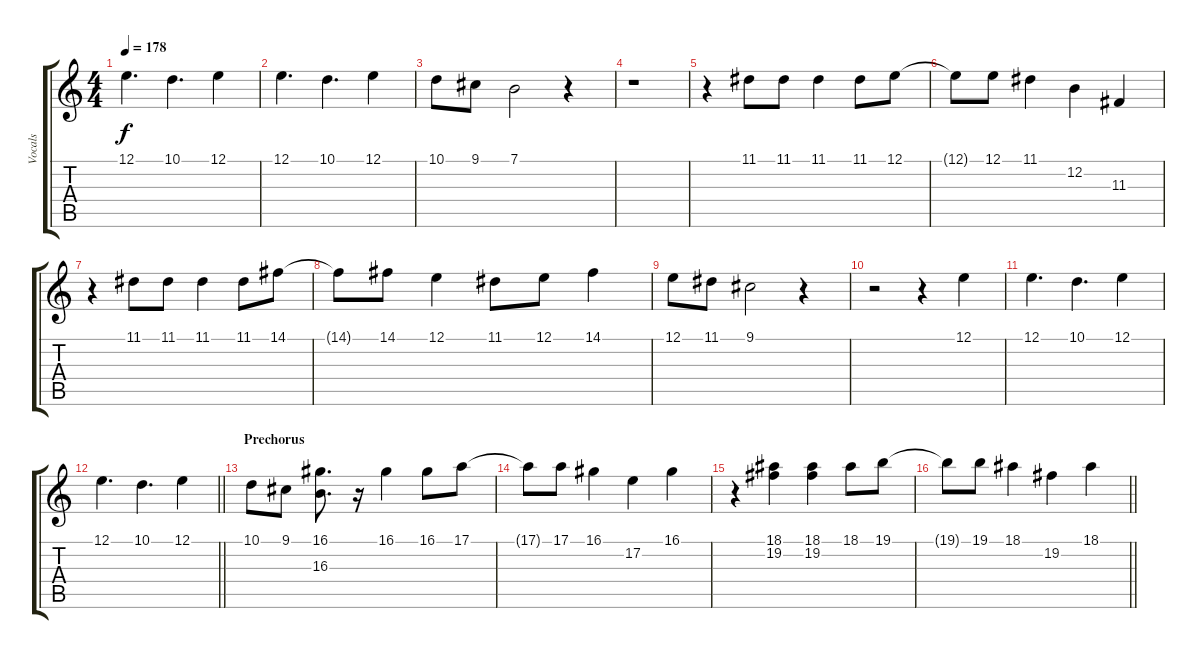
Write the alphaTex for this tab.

\track ("Vocals" "Vocals") {instrument lead6voice}
\staff {score tabs}
\tuning (E4 B3 G3 D3 A2 E2) {hide}
\ts (4 4)
\tempo 178
\clef g2
\ks c
12.1.4{d dy f} 10.1.4{d} 12.1.4 |
12.1.4{d} 10.1.4{d} 12.1.4 |
10.1.8 9.1.8 7.1.2 r.4 |
r.1 |
r.4 11.1.8 11.1.8 11.1.4 11.1.8 12.1.8 |
12.1{t}.8 12.1.8 11.1.4 12.2.4 11.3.4 |
r.4 11.1.8 11.1.8 11.1.4 11.1.8 14.1.8 |
14.1{t}.8 14.1.8 12.1.4 11.1.8 12.1.8 14.1.4 |
12.1.8 11.1.8 9.1.2 r.4 |
r.2 r.4 12.1.4 |
12.1.4{d} 10.1.4{d} 12.1.4 |
\barLineRight lightlight
12.1.4{d} 10.1.4{d} 12.1.4 |
\section ("" "Prechorus")
10.1.8 9.1.8 (16.1 16.3).8{d} r.16 16.1.4 16.1.8 17.1.8 |
17.1{t}.8 17.1.8 16.1.4 17.2.4 16.1.4 |
r.4 (18.1 19.2).4 (18.1 19.2).4 18.1.8 19.1.8 |
\barLineRight lightlight
19.1{t}.8 19.1.8 18.1.4 19.2.4 18.1.4
